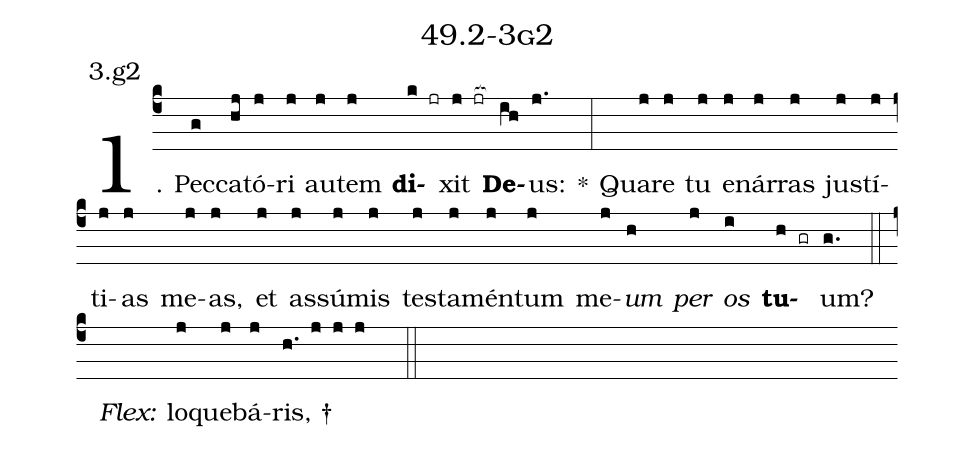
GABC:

name: 49.2-3g2;
annotation: 3.g2;
%%
(c4)1. Pec(g)ca(hj)tó(j)ri(j) au(j)tem(j) <b>di</b>(k jr)xit(j jr[ocb:1{]) <b>De</b>(ih[ocb:0}])us:(j.) *(:) Qua(j)re(j) tu(j) e(j)nár(j)ras(j) jus(j)tí(j)ti(j)as(j) me(j)as,(j) et(j) as(j)sú(j)mis(j) tes(j)ta(j)mén(j)tum(j) me(j)<i>um</i>(h) <i>per</i>(j) <i>os</i>(i) <b>tu</b>(h gr)um?(g.) (::)
<i>Flex:</i>()  lo(j)que(j)bá(j)ris, †(h. j j j  ::)

%E(j) u(h) o(j) u(i) a(h) e.(g.) (::)
